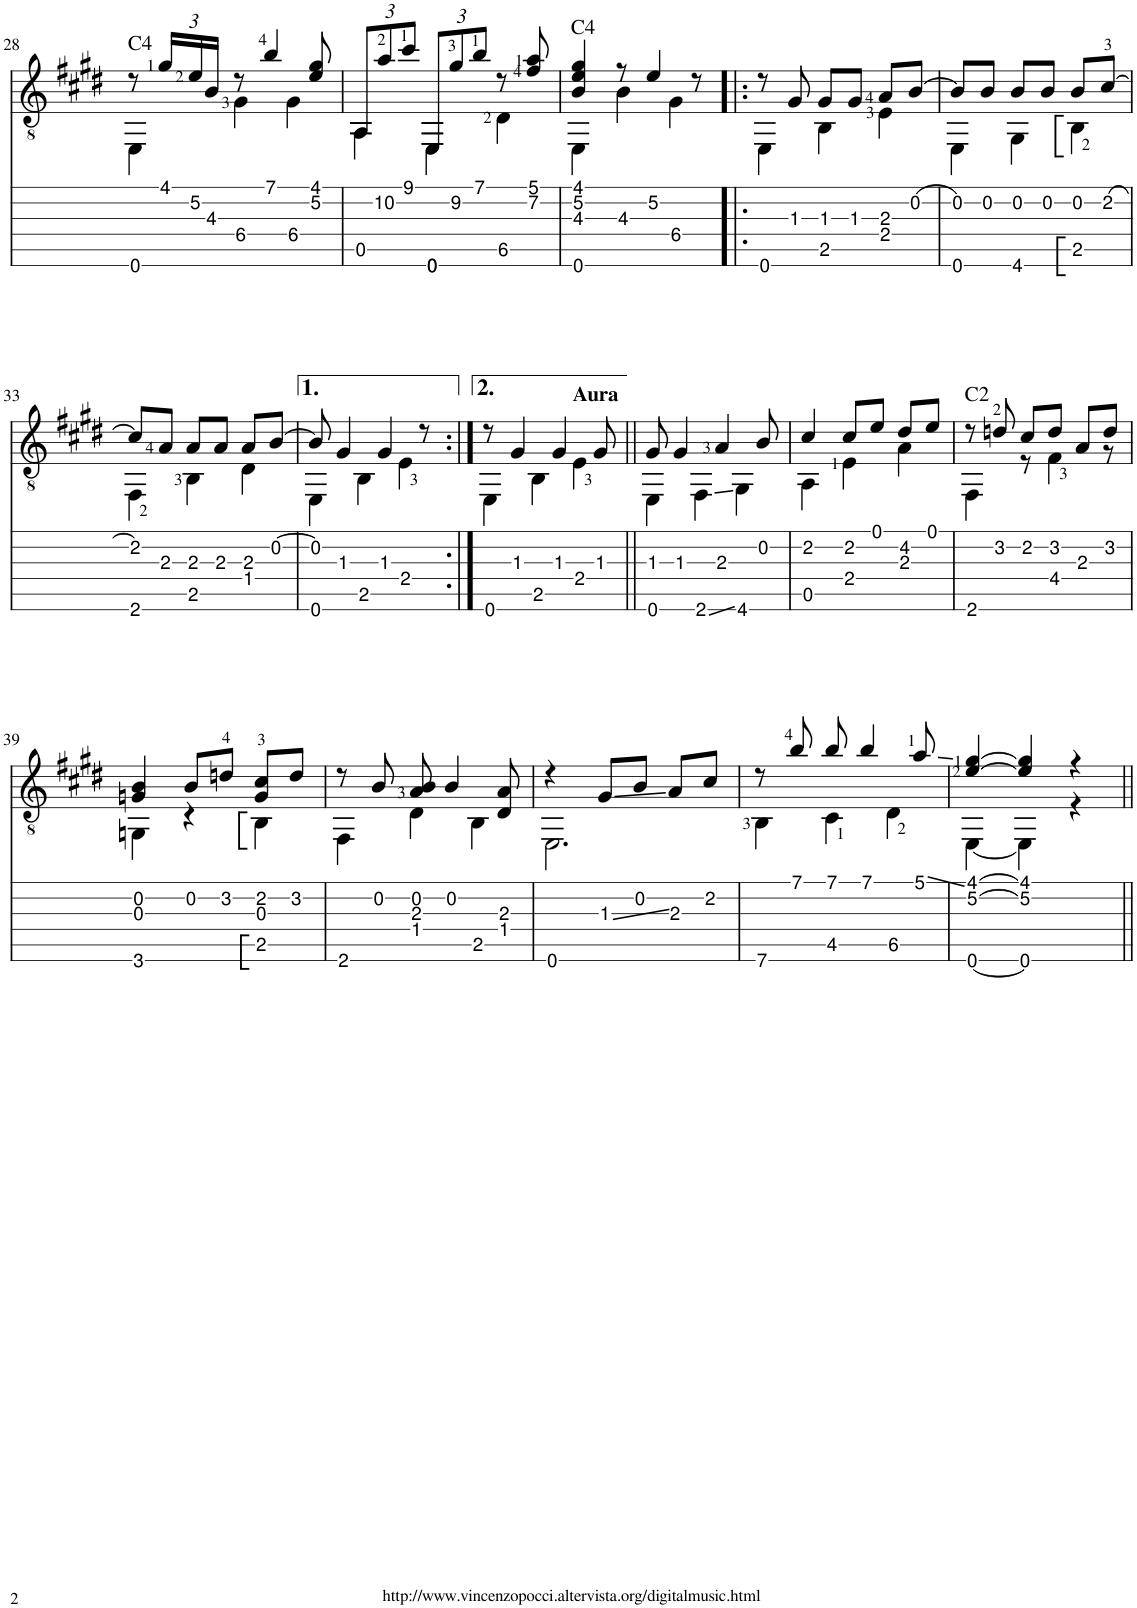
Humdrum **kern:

**kern	**kern
*part1	*part1
*staff2	*staff1
*I"Guitar	*
*I'Guit.	*
!!LO:PB:g=z
*	*clefGv2
*k[f#c#g#d#]	*k[f#c#g#d#]
*M3/4	*M3/4
=28	=28
*^	*^
!	!	!LO:TX:a:t=C4	!
8r	4EE	8r	4EE\
*Xbrackettup	*	*Xbrackettup	*
24g#LL	.	24g#/LL	.
24e	.	24e/	.
24BJJ	.	24B/JJ	.
8r	4G#	8r	4G#\
4b	.	4b/	.
.	4G#	.	4G#\
8e 8g#	.	8e/ 8g#/	.
=29	=29	=29	=29
12AAL	4AA	12AA/L	4AA\
12a	.	12a/	.
12cc#J	.	12cc#/J	.
12EEL	4EE	12EE/L	4EE\
12g#	.	12g#/	.
12bJ	.	12b/J	.
8r	4D#	8r	4D#\
8f# 8a	.	8f#/ 8a/	.
=30	=30	=30	=30
!	!	!LO:TX:a:t=C4	!
4B 4e 4g#	4EE	4B/ 4e/ 4g#/	4EE\
8r	4B	8r	4B\
4e	.	4e/	.
.	4G#	.	4G#\
8r	.	8r	.
=31!|:	=31!|:	=31!|:	=31!|:
8r	4EE	8r	4EE\
8G#	.	8G#/	.
8G#L	4BB	8G#/L	4BB\
8G#J	.	8G#/J	.
8AL	4E	8A/L	4E\
[8BJ	.	[8B/J	.
=32	=32	=32	=32
8BL]	4EE	8B/L]	4EE\
8BJ	.	8B/J	.
8BL	4GG#	8B/L	4GG#\
8BJ	.	8B/J	.
8BL	4BB::	8B/L	4BB::\
[8c#J	.	[8c#/J	.
!!LO:LB:g=z	!!
=33	=33	=33	=33
8c#L]	4FF#	8c#/L]	4FF#\
8AJ	.	8A/J	.
8AL	4BB	8A/L	4BB\
8AJ	.	8A/J	.
8AL	4D#	8A/L	4D#\
[8BJ	.	[8B/J	.
=34	=34	=34	=34
8B]	4EE	8B/]	4EE\
4G#	.	4G#/	.
.	4BB	.	4BB\
4G#	.	4G#/	.
.	4E	.	4E\
8r	.	8r	.
=35:|!	=35:|!	=35:|!	=35:|!
8r	4EE	8r	4EE\
4G#	.	4G#/	.
.	4BB	.	4BB\
4G#	.	4G#/	.
!	!	!	!LO:TX:a:B:t=Aura
.	4E	.	4E\
8G#	.	8G#/	.
=36||	=36||	=36||	=36||
8G#	4EE	8G#/	4EE\
4G#	.	4G#/	.
.	4FF#	.	4FF#\
4A	.	4A/	.
.	4GG#	.	4GG#\
8B	.	8B/	.
=37	=37	=37	=37
4c#	4AA	4c#/	4AA\
8c#L	4E	8c#/L	4E\
8eJ	.	8e/J	.
8d#L	4A	8d#/L	4A\
8eJ	.	8e/J	.
=38	=38	=38	=38
!	!	!LO:TX:a:t=C2	!
8r	4FF#	8r	4FF#\
8d	.	8dn/	.
8c#L	8r	8c#/L	8r
8dJ	4F#	8d/J	4F#\
8AL	.	8A/L	.
8dJ	8r	8d/J	8r
!!LO:LB:g=z	!!
=39	=39	=39	=39
4G 4B	4GG	4Gn/ 4B/	4GGn\
8BL	4r	8B/L	4r
8dJ	.	8dn/J	.
8G\ 8c#\L	4BB::	8G/ 8c#/L	4BB::\
8dJ	.	8d/J	.
=40	=40	=40	=40
8r	4FF#	8r	4FF#\
8B	.	8B/	.
8A 8B	4D#	8A/ 8B/	4D#\
4B	.	4B/	.
.	4BB	.	4BB\
8D# 8A	.	8D#/ 8A/	.
=41	=41	=41	=41
4r	2.EE	4r	2.EE\
8G#L	.	8G#/L	.
8BJ	.	8B/J	.
8AL	.	8A/L	.
8c#J	.	8c#/J	.
=42	=42	=42	=42
8r	4BB	8r	4BB\
8b	.	8b/	.
8b	4C#	8b/	4C#\
4b	.	4b/	.
.	4D#	.	4D#\
8a	.	8a/	.
=43	=43	=43	=43
[4e [4g#	[4EE	[4e/ [4g#/	[4EE\
4e] 4g#]	4EE]	4e/] 4g#/]	4EE\]
4r	4r	4r	4r
*v	*v	*	*
*	*v	*v
=||	=||
*-	*-
